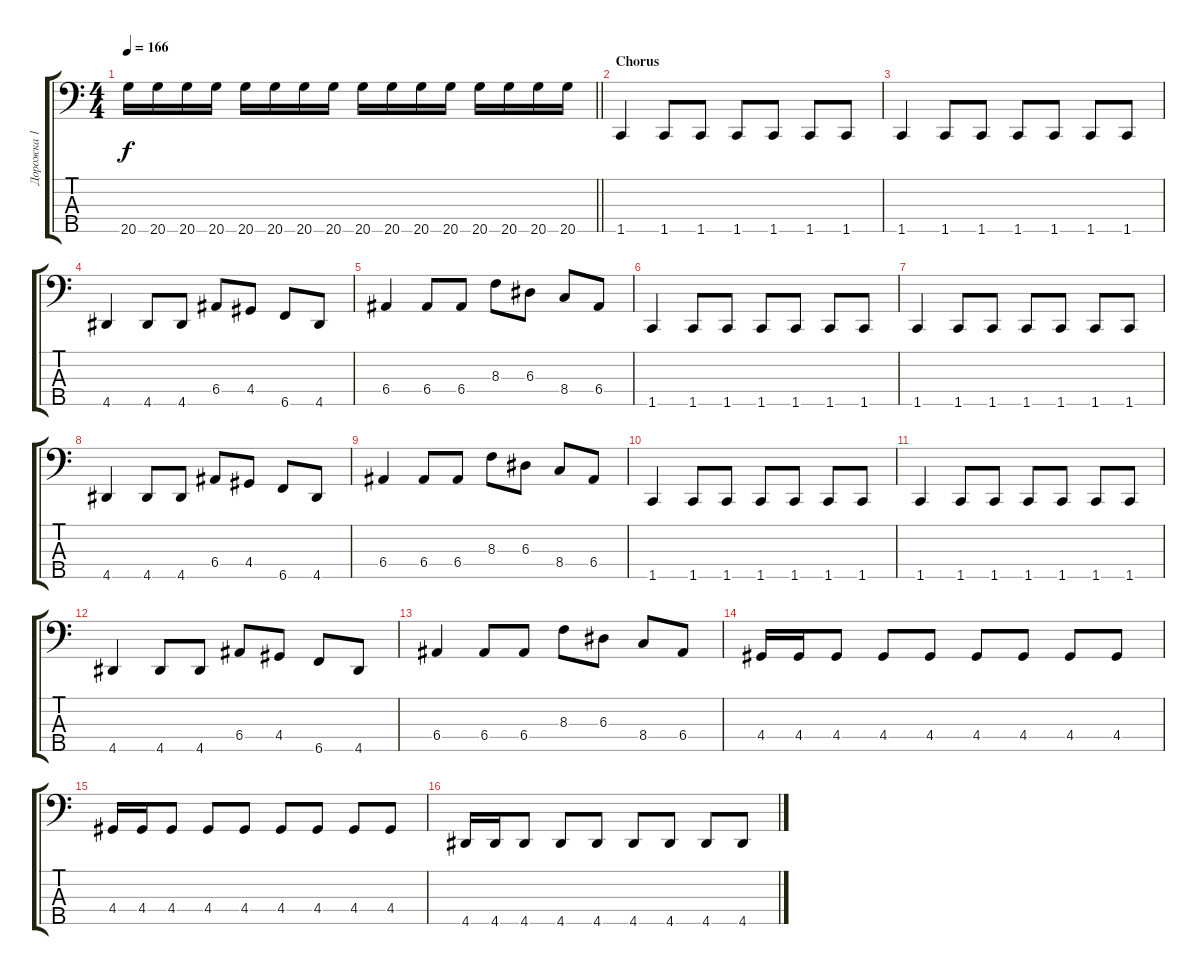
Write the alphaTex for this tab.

\track ("Дорожка 1" "Дорожка 1") {instrument electricbassfinger}
\staff {score tabs}
\tuning (G2 D2 A1 E1 B0) {hide}
\ts (4 4)
\tempo 166
\clef f4
\barLineRight lightlight
\ks aminor
20.5.16{dy f} 20.5.16 20.5.16 20.5.16 20.5.16 20.5.16 20.5.16 20.5.16 20.5.16 20.5.16 20.5.16 20.5.16 20.5.16 20.5.16 20.5.16 20.5.16 |
\section ("" "Chorus")
\ks c
1.5.4 1.5.8 1.5.8 1.5.8 1.5.8 1.5.8 1.5.8 |
1.5.4 1.5.8 1.5.8 1.5.8 1.5.8 1.5.8 1.5.8 |
4.5.4 4.5.8 4.5.8 6.4.8 4.4.8 6.5.8 4.5.8 |
6.4.4 6.4.8 6.4.8 8.3.8 6.3.8 8.4.8 6.4.8 |
1.5.4 1.5.8 1.5.8 1.5.8 1.5.8 1.5.8 1.5.8 |
1.5.4 1.5.8 1.5.8 1.5.8 1.5.8 1.5.8 1.5.8 |
4.5.4 4.5.8 4.5.8 6.4.8 4.4.8 6.5.8 4.5.8 |
6.4.4 6.4.8 6.4.8 8.3.8 6.3.8 8.4.8 6.4.8 |
1.5.4 1.5.8 1.5.8 1.5.8 1.5.8 1.5.8 1.5.8 |
1.5.4 1.5.8 1.5.8 1.5.8 1.5.8 1.5.8 1.5.8 |
4.5.4 4.5.8 4.5.8 6.4.8 4.4.8 6.5.8 4.5.8 |
6.4.4 6.4.8 6.4.8 8.3.8 6.3.8 8.4.8 6.4.8 |
4.4.16 4.4.16 4.4.8 4.4.8 4.4.8 4.4.8 4.4.8 4.4.8 4.4.8 |
4.4.16 4.4.16 4.4.8 4.4.8 4.4.8 4.4.8 4.4.8 4.4.8 4.4.8 |
4.5.16 4.5.16 4.5.8 4.5.8 4.5.8 4.5.8 4.5.8 4.5.8 4.5.8
